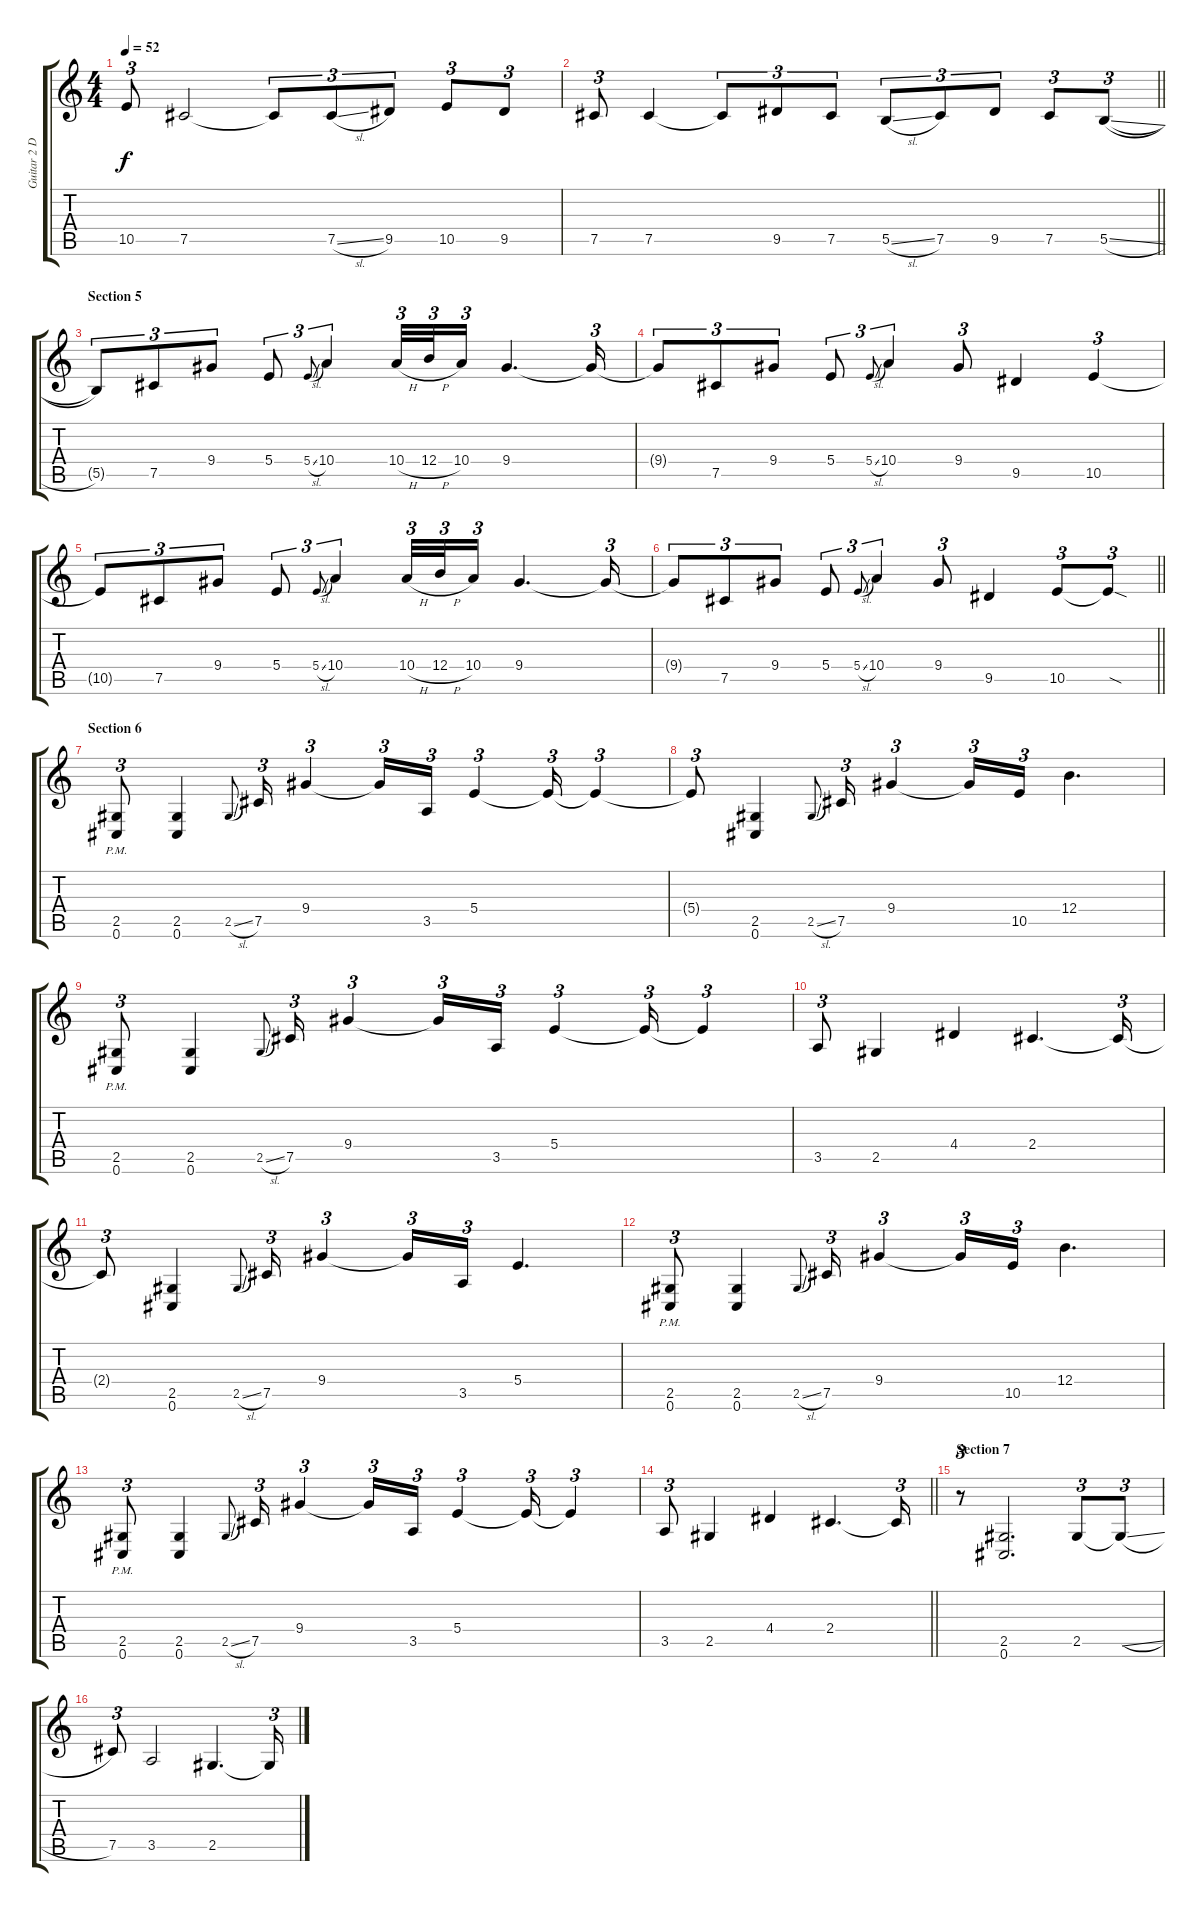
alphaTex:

\track ("Guitar 2 Delay and Feedback (Ignore Me)" "Guitar 2 D") {instrument distortionguitar}
\staff {score tabs}
\tuning (Db4 Ab3 E3 B2 Gb2 Db2) {hide}
\ts (4 4)
\tempo 52
\clef g2
\ks c
10.5.8{tu (3 2) dy f} 7.5.2 7.5{t}.8{tu (3 2)} 7.5{sl}.8{tu (3 2)} 9.5.8{tu (3 2)} 10.5.8{tu (3 2)} 9.5.8{tu (3 2)} |
\barLineRight lightlight
7.5.8{tu (3 2)} 7.5.4 7.5{t}.8{tu (3 2)} 9.5.8{tu (3 2)} 7.5.8{tu (3 2)} 5.5{sl}.8{tu (3 2)} 7.5.8{tu (3 2)} 9.5.8{tu (3 2)} 7.5.8{tu (3 2)} 5.5{sl}.8{tu (3 2)} |
\section ("" "Section 5")
5.5{t}.8{tu (3 2)} 7.5.8{tu (3 2)} 9.4.8{tu (3 2)} 5.4.8{tu (3 2)} 5.4{sl}.8{gr onbeat} 10.4.4{tu (3 2)} 10.4{h}.32{tu (3 2)} 12.4{h}.32{tu (3 2)} 10.4.16{tu (3 2)} 9.4.4{d} 9.4{t}.16{tu (3 2)} |
9.4{t}.8{tu (3 2)} 7.5.8{tu (3 2)} 9.4.8{tu (3 2)} 5.4.8{tu (3 2)} 5.4{sl}.8{gr onbeat} 10.4.4{tu (3 2)} 9.4.8{tu (3 2)} 9.5.4 10.5.4{tu (3 2)} |
10.5{t}.8{tu (3 2)} 7.5.8{tu (3 2)} 9.4.8{tu (3 2)} 5.4.8{tu (3 2)} 5.4{sl}.8{gr onbeat} 10.4.4{tu (3 2)} 10.4{h}.32{tu (3 2)} 12.4{h}.32{tu (3 2)} 10.4.16{tu (3 2)} 9.4.4{d} 9.4{t}.16{tu (3 2)} |
\barLineRight lightlight
9.4{t}.8{tu (3 2)} 7.5.8{tu (3 2)} 9.4.8{tu (3 2)} 5.4.8{tu (3 2)} 5.4{sl}.8{gr onbeat} 10.4.4{tu (3 2)} 9.4.8{tu (3 2)} 9.5.4 10.5.8{tu (3 2)} 10.5{sod t}.8{tu (3 2)} |
\section ("" "Section 6")
(2.5{pm} 0.6{pm}).8{tu (3 2)} (2.5 0.6).4 2.5{sl}.8{gr onbeat} 7.5.16{tu (3 2)} 9.4.4{tu (3 2)} 9.4{t}.16{tu (3 2)} 3.5.16{tu (3 2)} 5.4.4{tu (3 2)} 5.4{t}.16{tu (3 2)} 5.4{t}.4{tu (3 2)} |
5.4{t}.8{tu (3 2)} (2.5 0.6).4 2.5{sl}.8{gr onbeat} 7.5.16{tu (3 2)} 9.4.4{tu (3 2)} 9.4{t}.16{tu (3 2)} 10.5.16{tu (3 2)} 12.4.4{d} |
(2.5{pm} 0.6{pm}).8{tu (3 2)} (2.5 0.6).4 2.5{sl}.8{gr onbeat} 7.5.16{tu (3 2)} 9.4.4{tu (3 2)} 9.4{t}.16{tu (3 2)} 3.5.16{tu (3 2)} 5.4.4{tu (3 2)} 5.4{t}.16{tu (3 2)} 5.4{t}.4{tu (3 2)} |
3.5.8{tu (3 2)} 2.5.4 4.4.4 2.4.4{d} 2.4{t}.16{tu (3 2)} |
2.4{t}.8{tu (3 2)} (2.5 0.6).4 2.5{sl}.8{gr onbeat} 7.5.16{tu (3 2)} 9.4.4{tu (3 2)} 9.4{t}.16{tu (3 2)} 3.5.16{tu (3 2)} 5.4.4{d} |
(2.5{pm} 0.6{pm}).8{tu (3 2)} (2.5 0.6).4 2.5{sl}.8{gr onbeat} 7.5.16{tu (3 2)} 9.4.4{tu (3 2)} 9.4{t}.16{tu (3 2)} 10.5.16{tu (3 2)} 12.4.4{d} |
(2.5{pm} 0.6{pm}).8{tu (3 2)} (2.5 0.6).4 2.5{sl}.8{gr onbeat} 7.5.16{tu (3 2)} 9.4.4{tu (3 2)} 9.4{t}.16{tu (3 2)} 3.5.16{tu (3 2)} 5.4.4{tu (3 2)} 5.4{t}.16{tu (3 2)} 5.4{t}.4{tu (3 2)} |
\barLineRight lightlight
3.5.8{tu (3 2)} 2.5.4 4.4.4 2.4.4{d} 2.4{t}.16{tu (3 2)} |
\section ("" "Section 7")
r.8{tu (3 2)} (2.5 0.6).2{d} 2.5.8{tu (3 2)} 2.5{sl t}.8{tu (3 2)} |
7.5.8{tu (3 2)} 3.5.2 2.5.4{d} 2.5{t}.16{tu (3 2)}
